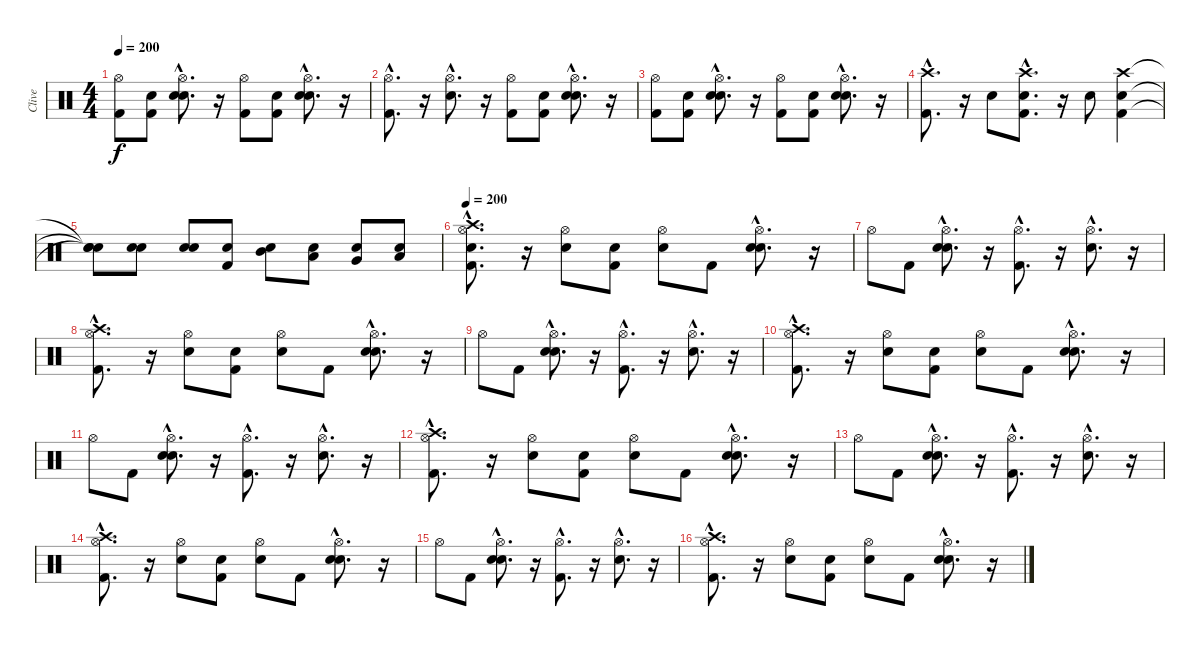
\track ("Clive" "Clive") {instrument percussion}
\staff {score}
\articulation defaults
\ts (4 4)
\tempo 200
\clef neutral
\ks c
("Kick (hit) 2" "Hi-Hat (open)").8{dy f} ("Snare (hit)" "Kick (hit) 2").8 ("Snare (hit)"{hac} "Snare (hit) 2"{hac} "Hi-Hat (open)"{hac}).8{d} r.16 ("Kick (hit) 2" "Hi-Hat (open)").8 ("Snare (hit)" "Kick (hit) 2").8 ("Snare (hit)"{hac} "Snare (hit) 2"{hac} "Hi-Hat (open)"{hac}).8{d} r.16 |
("Kick (hit) 2"{hac} "Hi-Hat (open)"{hac}).8{d} r.16 ("Snare (hit) 2"{hac} "Hi-Hat (open)"{hac}).8{d} r.16 ("Kick (hit) 2" "Hi-Hat (open)").8 ("Snare (hit)" "Kick (hit) 2").8 ("Snare (hit)"{hac} "Snare (hit) 2"{hac} "Hi-Hat (open)"{hac}).8{d} r.16 |
("Kick (hit) 2" "Hi-Hat (open)").8 ("Snare (hit)" "Kick (hit) 2").8 ("Snare (hit)"{hac} "Snare (hit) 2"{hac} "Hi-Hat (open)"{hac}).8{d} r.16 ("Kick (hit) 2" "Hi-Hat (open)").8 ("Snare (hit)" "Kick (hit) 2").8 ("Snare (hit)"{hac} "Snare (hit) 2"{hac} "Hi-Hat (open)"{hac}).8{d} r.16 |
("Kick (hit) 2"{hac} "Crash high (hit)"{hac}).8{d} r.16 "Snare (hit) 2".8 ("Snare (hit)"{hac} "Kick (hit) 2"{hac} "Crash high (hit)"{hac}).8{d} r.16 "Snare (hit) 2".8 ("Snare (hit)" "Kick (hit) 2" "Crash high (hit)").4 |
("Snare (hit)"{t} "Snare (hit)"{t} "Snare (hit)"{t}).8 ("Snare (hit)" "Snare (hit) 2").8 ("Snare (hit)" "Snare (hit) 2").8 ("Snare (hit)" "Kick (hit) 2").8 ("Snare (hit)" "Mid Tom (hit)").8 ("Snare (hit)" "Low Tom (hit)").8 ("Snare (hit)" "Very Low Tom (hit)").8 ("Snare (hit)" "Low Floor Tom (hit)").8 |
\tempo 200
("Snare (hit)"{hac} "Kick (hit) 2"{hac} "Hi-Hat (open)"{hac} "Crash high (hit)"{hac}).8{d} r.16 ("Snare (hit) 2" "Hi-Hat (open)").8 ("Snare (hit)" "Kick (hit) 2").8 ("Snare (hit)" "Hi-Hat (open)").8 "Kick (hit) 2".8 ("Snare (hit)"{hac} "Snare (hit) 2"{hac} "Hi-Hat (open)"{hac}).8{d} r.16 |
"Hi-Hat (open)".8 "Kick (hit) 2".8 ("Snare (hit)"{hac} "Snare (hit) 2"{hac} "Hi-Hat (open)"{hac}).8{d} r.16 ("Kick (hit) 2"{hac} "Hi-Hat (open)"{hac}).8{d} r.16 ("Snare (hit) 2"{hac} "Hi-Hat (open)"{hac}).8{d} r.16 |
("Kick (hit) 2"{hac} "Hi-Hat (open)"{hac} "Crash high (hit)"{hac}).8{d} r.16 ("Snare (hit) 2" "Hi-Hat (open)").8 ("Snare (hit)" "Kick (hit) 2").8 ("Snare (hit)" "Hi-Hat (open)").8 "Kick (hit) 2".8 ("Snare (hit)"{hac} "Snare (hit) 2"{hac} "Hi-Hat (open)"{hac}).8{d} r.16 |
"Hi-Hat (open)".8 "Kick (hit) 2".8 ("Snare (hit)"{hac} "Snare (hit) 2"{hac} "Hi-Hat (open)"{hac}).8{d} r.16 ("Kick (hit) 2"{hac} "Hi-Hat (open)"{hac}).8{d} r.16 ("Snare (hit) 2"{hac} "Hi-Hat (open)"{hac}).8{d} r.16 |
("Kick (hit) 2"{hac} "Hi-Hat (open)"{hac} "Crash high (hit)"{hac}).8{d} r.16 ("Snare (hit) 2" "Hi-Hat (open)").8 ("Snare (hit)" "Kick (hit) 2").8 ("Snare (hit)" "Hi-Hat (open)").8 "Kick (hit) 2".8 ("Snare (hit)"{hac} "Snare (hit) 2"{hac} "Hi-Hat (open)"{hac}).8{d} r.16 |
"Hi-Hat (open)".8 "Kick (hit) 2".8 ("Snare (hit)"{hac} "Snare (hit) 2"{hac} "Hi-Hat (open)"{hac}).8{d} r.16 ("Kick (hit) 2"{hac} "Hi-Hat (open)"{hac}).8{d} r.16 ("Snare (hit) 2"{hac} "Hi-Hat (open)"{hac}).8{d} r.16 |
("Kick (hit) 2"{hac} "Hi-Hat (open)"{hac} "Crash high (hit)"{hac}).8{d} r.16 ("Snare (hit) 2" "Hi-Hat (open)").8 ("Snare (hit)" "Kick (hit) 2").8 ("Snare (hit)" "Hi-Hat (open)").8 "Kick (hit) 2".8 ("Snare (hit)"{hac} "Snare (hit) 2"{hac} "Hi-Hat (open)"{hac}).8{d} r.16 |
"Hi-Hat (open)".8 "Kick (hit) 2".8 ("Snare (hit)"{hac} "Snare (hit) 2"{hac} "Hi-Hat (open)"{hac}).8{d} r.16 ("Kick (hit) 2"{hac} "Hi-Hat (open)"{hac}).8{d} r.16 ("Snare (hit) 2"{hac} "Hi-Hat (open)"{hac}).8{d} r.16 |
("Kick (hit) 2"{hac} "Hi-Hat (open)"{hac} "Crash high (hit)"{hac}).8{d} r.16 ("Snare (hit) 2" "Hi-Hat (open)").8 ("Snare (hit)" "Kick (hit) 2").8 ("Snare (hit)" "Hi-Hat (open)").8 "Kick (hit) 2".8 ("Snare (hit)"{hac} "Snare (hit) 2"{hac} "Hi-Hat (open)"{hac}).8{d} r.16 |
"Hi-Hat (open)".8 "Kick (hit) 2".8 ("Snare (hit)"{hac} "Snare (hit) 2"{hac} "Hi-Hat (open)"{hac}).8{d} r.16 ("Kick (hit) 2"{hac} "Hi-Hat (open)"{hac}).8{d} r.16 ("Snare (hit) 2"{hac} "Hi-Hat (open)"{hac}).8{d} r.16 |
("Kick (hit) 2"{hac} "Hi-Hat (open)"{hac} "Crash high (hit)"{hac}).8{d} r.16 ("Snare (hit) 2" "Hi-Hat (open)").8 ("Snare (hit)" "Kick (hit) 2").8 ("Snare (hit)" "Hi-Hat (open)").8 "Kick (hit) 2".8 ("Snare (hit)"{hac} "Snare (hit) 2"{hac} "Hi-Hat (open)"{hac}).8{d} r.16
